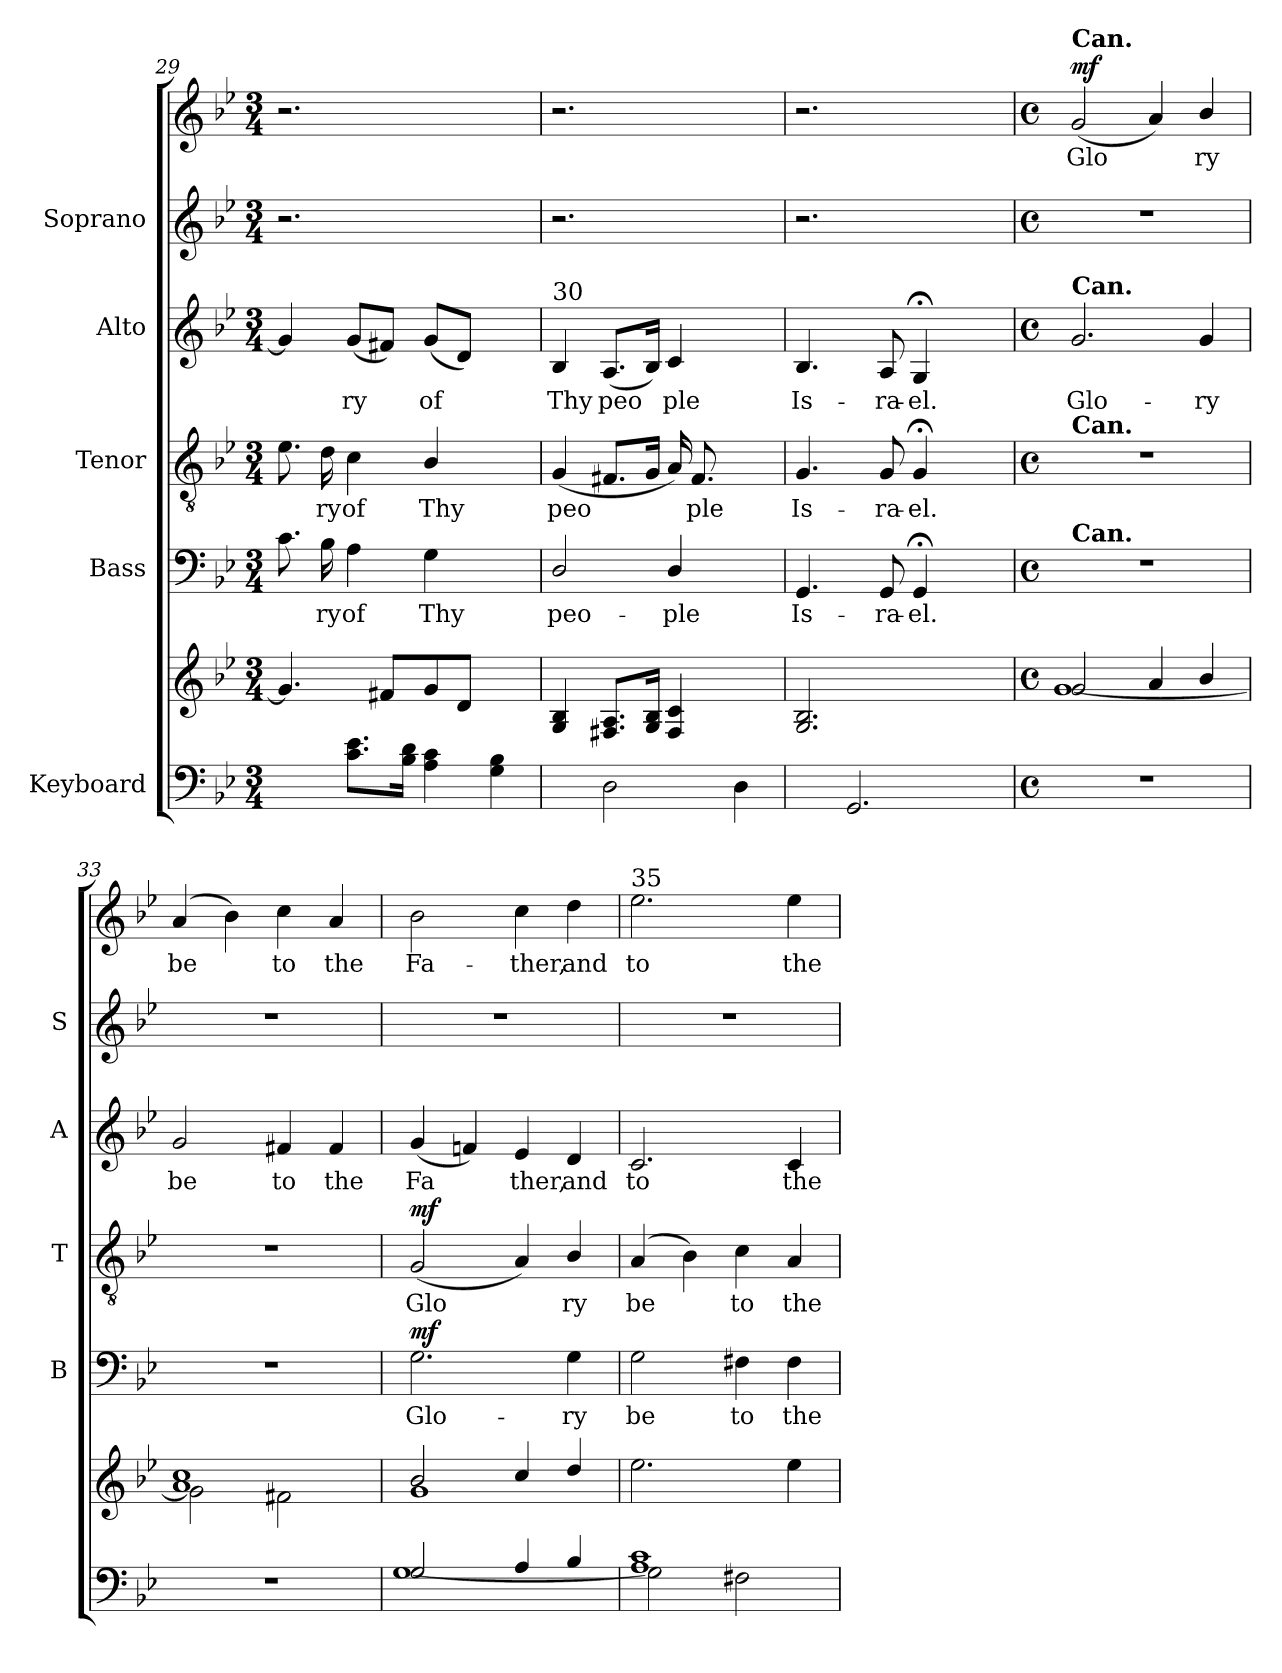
**kern	**kern	**kern	**text	**dynam	**kern	**text	**dynam	**kern	**text	**kern	**kern	**text	**dynam
*part5	*part5	*part4	*part4	*part4	*part3	*part3	*part3	*part2	*part2	*part1	*part1	*part1	*part1
*staff7	*staff6	*staff5	*staff5	*staff5	*staff4	*staff4	*staff4	*staff3	*staff3	*staff2	*staff1	*staff1	*staff1/2
*I"Keyboard	*	*I"Bass	*	*	*I"Tenor	*	*	*I"Alto	*	*I"Soprano	*	*	*
*	*	*I'B	*	*	*I'T	*	*	*I'A	*	*I'S	*	*	*
*clefF4	*clefG2	*clefF4	*	*	*clefGv2	*	*	*clefG2	*	*clefG2	*clefG2	*	*
*k[b-e-]	*k[b-e-]	*k[b-e-]	*	*	*k[b-e-]	*	*	*k[b-e-]	*	*k[b-e-]	*k[b-e-]	*	*
*B-:	*B-:	*B-:	*	*	*B-:	*	*	*B-:	*	*B-:	*B-:	*	*
*M3/4	*M3/4	*M3/4	*	*	*M3/4	*	*	*M3/4	*	*M3/4	*M3/4	*	*
=29	=29	=29	=29	=29	=29	=29	=29	=29	=29	=29	=29	=29	=29
*	*^	*	*	*	*	*	*	*	*	*	*	*	*
!	!	!LO:N:vis=1	!	!	!	!	!	!	!	!	!	!	!	!
4ryy	4.g/]	2.ryy	8.c\	.	.	8.e-\	.	.	4g/]	.	2.r	2.r	.	.
!	!	!	!	!LO:LY:b	!	!	!LO:LY:b	!	!	!	!	!	!	!
.	.	.	16B-\	ry	.	16d\	ry	.	.	.	.	.	.	.
!	!	!	!	!LO:LY:b	!	!	!LO:LY:b	!	!	!LO:LY:b	!	!	!	!
8.c\ 8.e-\L	.	.	4A\	of	.	4c\	of	.	(<8g/L	ry	.	.	.	.
.	8f#X/L	.	.	.	.	.	.	.	8f#X/J)	.	.	.	.	.
16B-\ 16d\Jk	.	.	.	.	.	.	.	.	.	.	.	.	.	.
!	!	!	!	!LO:LY:b	!	!	!LO:LY:b	!	!	!LO:LY:b	!	!	!	!
4A\ 4c\	8g/	.	4G\	Thy	.	4B-/	Thy	.	(<8g/L	of	.	.	.	.
.	8d/J	.	.	.	.	.	.	.	8d/J)	.	.	.	.	.
4G\ 4B-\	4ryy	4ryy	4ryy	.	.	4ryy	.	.	4ryy	.	4ryy	4ryy	.	.
=30	=30	=30	=30	=30	=30	=30	=30	=30	=30	=30	=30	=30	=30	=30
!	!	!	!	!	!	!	!	!	!LO:TX:a:t=30	!	!	!	!	!
!	!	!LO:N:vis=1	!	!LO:LY:b	!	!	!LO:LY:b	!	!	!LO:LY:b	!	!	!	!
4ryy	4G/ 4B-/	2.ryy	2D/	peo-	.	(<4G/	peo­	.	4B-/	Thy	2.r	2.r	.	.
!	!	!	!	!	!	!	!	!	!	!LO:LY:b	!	!	!	!
2D\	8.F#X/ 8.A/L	.	.	.	.	8.F#X/L	.	.	(<8.A/L	peo­	.	.	.	.
.	16G/ 16B-/Jk	.	.	.	.	16G/Jk	.	.	16B-/Jk)	.	.	.	.	.
!	!	!	!	!LO:LY:b	!	!	!	!	!	!LO:LY:b	!	!	!	!
.	4F#/ 4c/	.	4D/	-ple	.	16A/)	.	.	4c/	ple	.	.	.	.
!	!	!	!	!	!	!	!LO:LY:b	!	!	!	!	!	!	!
.	.	.	.	.	.	8.F#/	ple	.	.	.	.	.	.	.
4D\	4ryy	4ryy	4ryy	.	.	4ryy	.	.	4ryy	.	4ryy	4ryy	.	.
=31	=31	=31	=31	=31	=31	=31	=31	=31	=31	=31	=31	=31	=31	=31
!	!	!LO:N:vis=1	!	!LO:LY:b	!	!	!LO:LY:b	!	!	!LO:LY:b	!	!	!	!
4ryy	2.G/ 2.B-/	2.ryy	4.GG/	Is-	.	4.G/	Is-	.	4.B-/	Is-	2.r	2.r	.	.
2.GG/	.	.	.	.	.	.	.	.	.	.	.	.	.	.
!	!	!	!	!LO:LY:b	!	!	!LO:LY:b	!	!	!LO:LY:b	!	!	!	!
.	.	.	8GG/	-ra-	.	8G/	-ra-	.	8A/	-ra-	.	.	.	.
!	!	!	!	!LO:LY:b	!	!	!LO:LY:b	!	!	!LO:LY:b	!	!	!	!
.	.	.	4GG;/	-el.	.	4G;/	-el.	.	4G;/	-el.	.	.	.	.
.	4ryy	4ryy	4ryy	.	.	4ryy	.	.	4ryy	.	4ryy	4ryy	.	.
!!LO:LB:g=z
=32	=32	=32	=32	=32	=32	=32	=32	=32	=32	=32	=32	=32	=32	=32
*M4/4	*M4/4	*	*M4/4	*	*	*M4/4	*	*	*M4/4	*	*M4/4	*M4/4	*	*
*met(c)	*met(c)	*	*met(c)	*	*	*met(c)	*	*	*met(c)	*	*met(c)	*met(c)	*	*
!	!	!	!	!	!	!	!	!	!	!	!	!LO:TX:a:B:t=Can.	!	!
!	!	!	!	!	!	!	!	!	!LO:TX:a:B:t=Can.	!	!	!	!	!
!	!	!	!	!	!	!LO:TX:a:B:t=Can.	!	!	!	!	!	!	!	!
!	!	!	!LO:TX:a:B:t=Can.	!	!	!	!	!	!	!	!	!	!	!
!	!	!	!	!	!	!	!	!	!	!LO:LY:b	!	!	!LO:LY:b	!LO:DY:b
1r	2g/	[<1g	1r	.	.	1r	.	.	2.g/	Glo-	1r	(<2g/	Glo	mf
.	4a/	.	.	.	.	.	.	.	.	.	.	4a/)	.	.
!	!	!	!	!	!	!	!	!	!	!LO:LY:b	!	!	!LO:LY:b	!
.	4b-/	.	.	.	.	.	.	.	4g/	-ry	.	4b-/	ry	.
=33	=33	=33	=33	=33	=33	=33	=33	=33	=33	=33	=33	=33	=33	=33
!	!	!	!	!	!	!	!	!	!	!LO:LY:b	!	!	!LO:LY:b	!
1r	1a 1cc	2g\]	1r	.	.	1r	.	.	2g/	be	1r	(<4a/	be	.
.	.	.	.	.	.	.	.	.	.	.	.	4b-\)	.	.
!	!	!	!	!	!	!	!	!	!	!LO:LY:b	!	!	!LO:LY:b	!
.	.	2f#X\	.	.	.	.	.	.	4f#X/	to	.	4cc\	to	.
!	!	!	!	!	!	!	!	!	!	!LO:LY:b	!	!	!LO:LY:b	!
.	.	.	.	.	.	.	.	.	4f#/	the	.	4a/	the	.
=34	=34	=34	=34	=34	=34	=34	=34	=34	=34	=34	=34	=34	=34	=34
*^	*	*	*	*	*	*	*	*	*	*	*	*	*	*
!	!	!	!	!	!LO:LY:b	!LO:DY:b	!	!LO:LY:b	!LO:DY:b	!	!LO:LY:b	!	!	!LO:LY:b	!
2G/	[<1G	2b-/	1g	2.G\	Glo-	mf	(<2G/	Glo	mf	(<4g/	Fa­	1r	2b-\	Fa-	.
.	.	.	.	.	.	.	.	.	.	4fni/)	.	.	.	.	.
!	!	!	!	!	!	!	!	!	!	!	!LO:LY:b	!	!	!LO:LY:b	!
4A/	.	4cc/	.	.	.	.	4A/)	.	.	4e-/	ther,	.	4cc\	-ther,	.
!	!	!	!	!	!LO:LY:b	!	!	!LO:LY:b	!	!	!LO:LY:b	!	!	!LO:LY:b	!
4B-/	.	4dd/	.	4G\	-ry	.	4B-/	ry	.	4d/	and	.	4dd\	and	.
=35	=35	=35	=35	=35	=35	=35	=35	=35	=35	=35	=35	=35	=35	=35	=35
!	!	!	!	!	!	!	!	!	!	!	!	!	!LO:TX:a:t=35	!	!
!	!	!	!	!	!LO:LY:b	!	!	!LO:LY:b	!	!	!LO:LY:b	!	!	!LO:LY:b	!
1A 1c	2G\]	2.ee-\	1ryy	2G\	be	.	(<4A/	be	.	2.c/	to	1r	2.ee-\	to	.
.	.	.	.	.	.	.	4B-\)	.	.	.	.	.	.	.	.
!	!	!	!	!	!LO:LY:b	!	!	!LO:LY:b	!	!	!	!	!	!	!
.	2F#X\	.	.	4F#X\	to	.	4c\	to	.	.	.	.	.	.	.
!	!	!	!	!	!LO:LY:b	!	!	!LO:LY:b	!	!	!LO:LY:b	!	!	!LO:LY:b	!
.	.	4ee-\	.	4F#\	the	.	4A/	the	.	4c/	the	.	4ee-\	the	.
*v	*v	*	*	*	*	*	*	*	*	*	*	*	*	*	*
*	*v	*v	*	*	*	*	*	*	*	*	*	*	*	*
=	=	=	=	=	=	=	=	=	=	=	=	=	=
*-	*-	*-	*-	*-	*-	*-	*-	*-	*-	*-	*-	*-	*-
